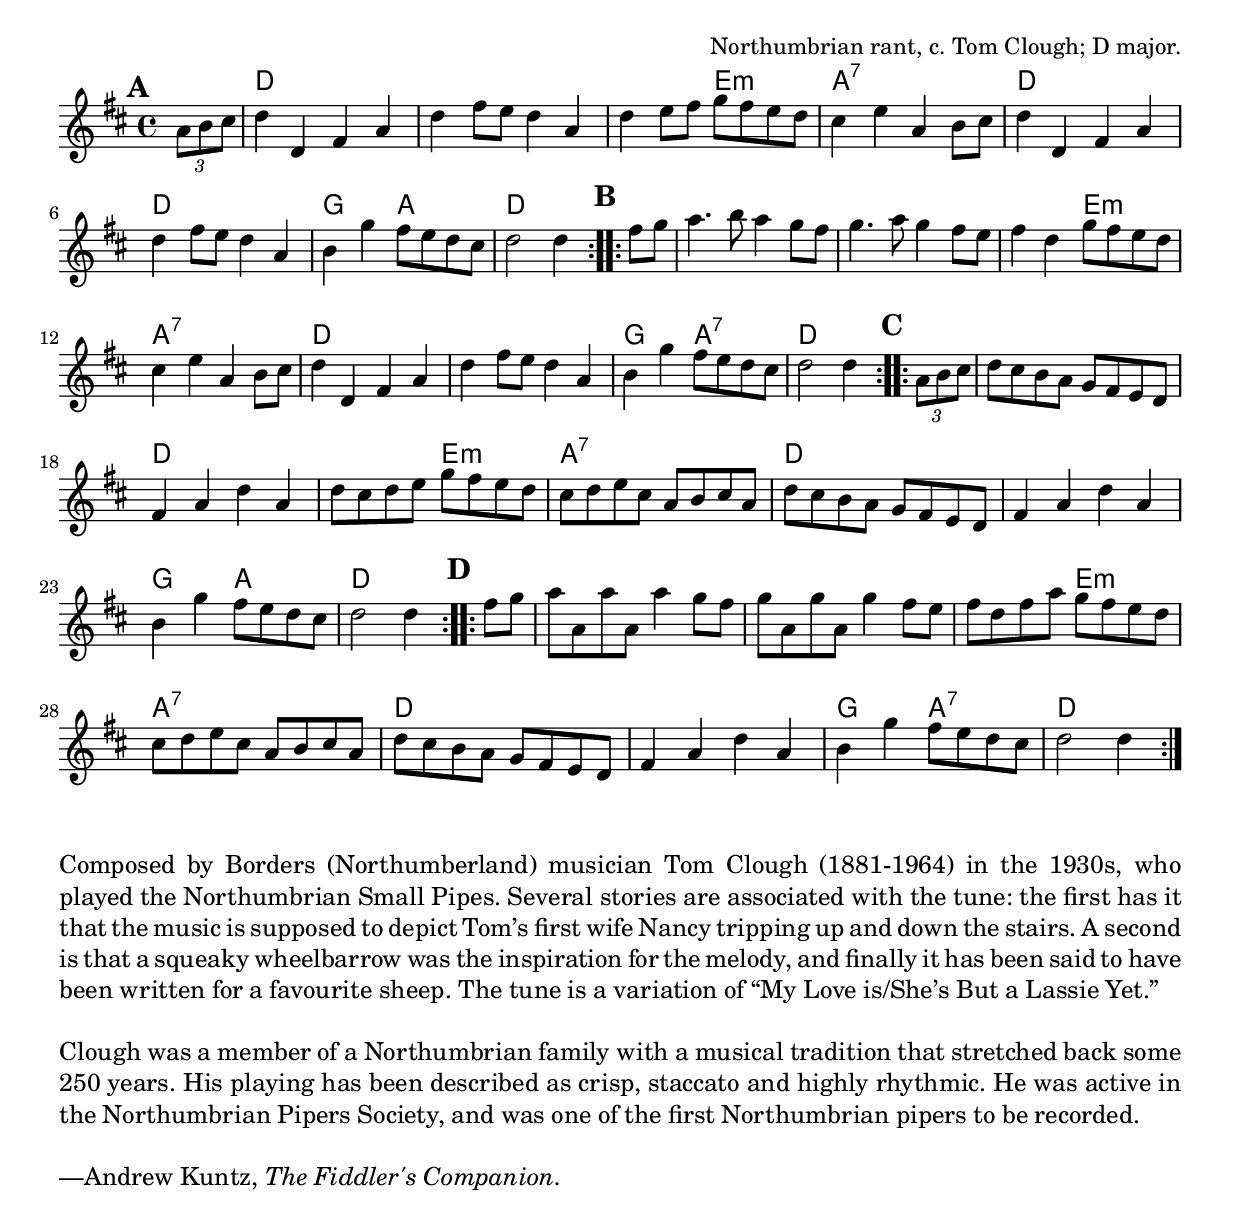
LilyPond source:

\version "2.18.2"
\include "util.ly"

\tocItem \markup "Nancy"

\score {
  <<
    \relative a' {
      \time 4/4
      \key d \major

      \repeat volta 2 {
        \mark \default
        \partial 4 \tuplet 3/2 { a8 b cis } |
        d4 d, fis a |
        d4 fis8 e d4 a4 |
        d4 e8 fis g fis e d |
        cis4 e a, b8 cis |

        d4 d, fis a |
        d4 fis8 e d4 a4 |
        b4 g' fis8 e d cis |
        d2 d4
      }

      \repeat volta 2 {
        \mark \default
        fis8 g |
        a4. b8 a4 g8 fis |
        g4. a8 g4 fis8 e |
        fis4 d g8 fis e d |
        cis4 e a, b8 cis |

        d4 d, fis a |
        d4 fis8 e d4 a4 |
        b4 g' fis8 e d cis |
        d2 d4
      }

      \repeat volta 2 {
        \mark \default
        \tuplet 3/2 { a8 b cis } |
        d8 cis b a g fis e d |
        fis4 a d a |
        d8 cis d e g fis e d |
        cis8 d e cis a b cis a |

        d8 cis b a g fis e d |
        fis4 a d a |
        b g' fis8 e d cis |
        d2 d4
      }

      \repeat volta 2 {
        \mark \default
        fis8 g |
        a8 a, a' a, a'4 g8 fis |
        g8 a, g' a, g'4 fis8 e |
        fis8 d fis a g fis e d |
        cis8 d e cis a b cis a |

        d8 cis b a g fis e d |
        fis4 a d a |
        b4 g' fis8 e d cis |
        d2 d4
      }
    }

    \new ChordNames {
      \chordmode {
        \time 4/4
        \set chordChanges = ##t

        \repeat volta 2 {
          \partial 4 s4 |
          d1 | d1 | d2 e2:m | a1:7 |
          d1 | d1 | g2 a2 | d2 d4
        }

        \repeat volta 2 {
          s4 |
          d1 | d1 | d2 e2:m | a1:7 |
          d1 | d1 | g2 a2:7 | d2 d4
        }

        \repeat volta 2 {
          s4 |
          d1 | d1 | d2 e2:m | a1:7 |
          d1 | d1 | g2 a2 | d2 d4
        }

        \repeat volta 2 {
          s4 |
          d1 | d1 | d2 e2:m | a1:7 |
          d1 | d1 | g2 a2:7 | d2 d4
        }
      }
    }

  >>

  \header {
    title = "Nancy"
    opus = "Northumbrian rant, c. Tom Clough; D major."
  }
  \layout{indent=0}
}

\markuplist {
  \paragraph {
    Composed by Borders (Northumberland) musician Tom Clough (1881-1964) in the 1930s,
    who played the Northumbrian Small Pipes. Several stories are associated with the tune:
    the first has it that the music is supposed to depict Tom’s first wife Nancy tripping
    up and down the stairs. A second is that a squeaky wheelbarrow was the inspiration for
    the melody, and finally it has been said to have been written for a favourite sheep.
    The tune is a variation of “My Love is/She’s But a Lassie Yet.”
  }
  \paragraph {
    Clough was a member of a Northumbrian family with a musical tradition that stretched back some 250 years.
    His playing has been described as crisp, staccato and highly rhythmic. He was active in the Northumbrian
    Pipers Society, and was one of the first Northumbrian pipers to be recorded.
  }
  \paragraph {
    —Andrew Kuntz, \italic{The Fiddler's Companion.}
  }
}
